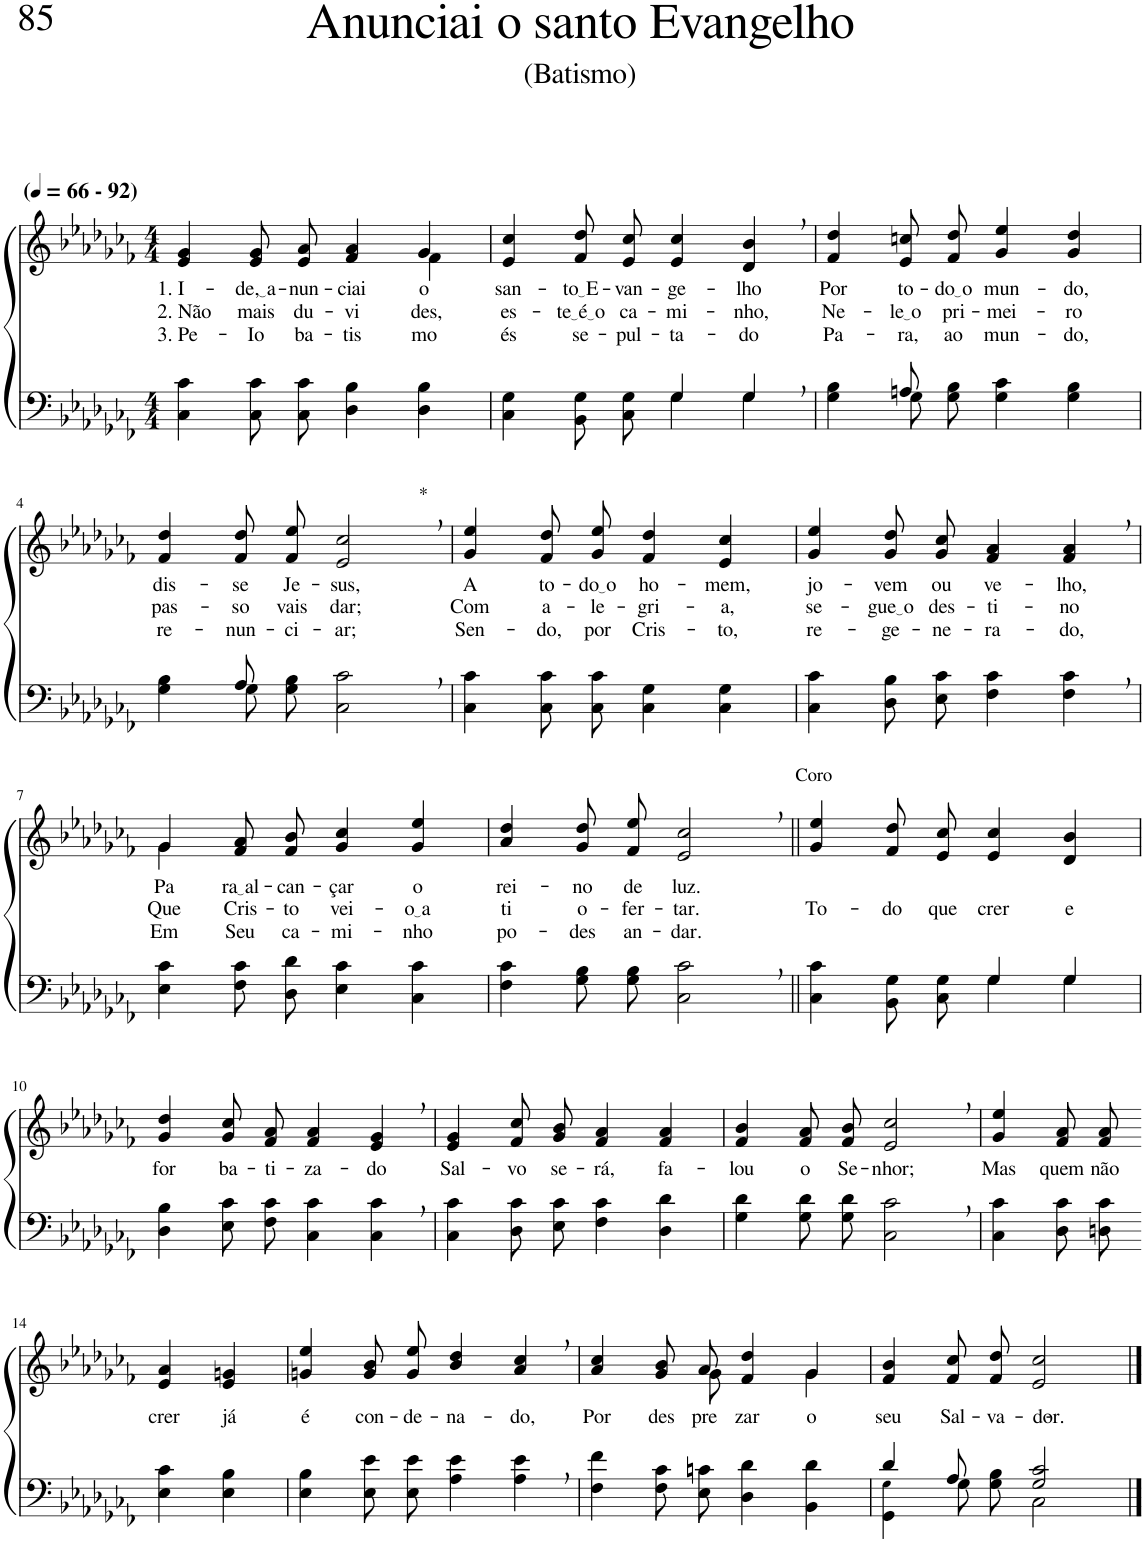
**kern	**kern	**text	**text	**text
*part2	*part1	*part1	*part1	*part1
*staff2	*staff1	*staff1	*staff1	*staff1
*I"Parte III e IV	*I"Parte I e II	*	*	*
*clefF4	*clefG2	*	*	*
*Trd2c3	*Trd2c3	*	*	*
*k[b-e-a-d-g-c-f-]	*k[b-e-a-d-g-c-f-]	*	*	*
*M4/4	*M4/4	*	*	*
*MM66	*MM66	*	*	*
=1	=1	=1	=1	=1
!	!LO:TX:a:B:t=(	!	!	!
!	!LO:TX:a:B:t=- 92)	!	!	!
!	!	!LO:LY:b	!LO:LY:b	!LO:LY:b
*	*^	*	*	*
4C-\ 4c-\	4e-/ 4g-/	2.ryy	1. I-	2. Não	3. Pe-
!	!	!	!LO:LY:b	!LO:LY:b	!LO:LY:b
8C-\ 8c-\L	8e-/ 8g-/L	.	de, a	mais	-Io
!	!	!	!LO:LY:b	!LO:LY:b	!LO:LY:b
8C-\ 8c-\J	8e-/ 8a-/J	.	-nun-	du-	ba-
!	!	!	!LO:LY:b	!LO:LY:b	!LO:LY:b
4D-\ 4B-\	4f-/ 4a-/	.	-ciai	-vi-	-tis-
!	!	!	!LO:LY:b	!LO:LY:b	!LO:LY:b
4D-\ 4B-\	4g-/	4f-\	o	-des,	-mo
=2	=2	=2	=2	=2	=2
*^	*	*	*	*	*
!	!	!	!	!LO:LY:b	!LO:LY:b	!LO:LY:b
*	*	*v	*v	*	*	*
2ryy	4C-\ 4G-\	4e-/ 4cc-/	san-	es-	és
!	!	!	!LO:LY:b	!LO:LY:b	!LO:LY:b
.	8BB-\ 8G-\L	8f-/ 8dd-/L	to E	te é o	se-
!	!	!	!LO:LY:b	!LO:LY:b	!LO:LY:b
.	8C-\ 8G-\J	8e-/ 8cc-/J	-van-	ca-	-pul-
!	!	!	!LO:LY:b	!LO:LY:b	!LO:LY:b
4G-/	4G-\	4e-/ 4cc-/	-ge-	-mi-	-ta-
!	!	!	!LO:LY:b	!LO:LY:b	!LO:LY:b
4G-,/	4G-\	4d-/, 4b-/,	-lho	-nho,	-do
=3	=3	=3	=3	=3	=3
!	!	!	!LO:LY:b	!LO:LY:b	!LO:LY:b
4ryy	4G-\ 4B-\	4f-/ 4dd-/	Por	Ne-	Pa-
!	!	!	!LO:LY:b	!LO:LY:b	!LO:LY:b
8An/	8G-\L	8e-/ 8ccn/L	to-	le o	-ra,
!	!	!	!LO:LY:b	!LO:LY:b	!LO:LY:b
2ryy	8G-\ 8B-\J	8f-/ 8dd-/J	do o	pri-	ao
!	!	!	!LO:LY:b	!LO:LY:b	!LO:LY:b
.	4G-\ 4c-\	4g-/ 4ee-/	mun-	-mei-	mun-
!	!	!	!LO:LY:b	!LO:LY:b	!LO:LY:b
.	4G-\ 4B-\	4g-/ 4dd-/	-do,	-ro	-do,
8ryy	.	.	.	.	.
!!LO:LB:g=z
=4	=4	=4	=4	=4	=4
!	!	!	!LO:LY:b	!LO:LY:b	!LO:LY:b
4ryy	4G-\ 4B-\	4f-/ 4dd-/	dis-	pas-	re-
!	!	!	!LO:LY:b	!LO:LY:b	!LO:LY:b
8A-/	8G-\L	8f-\ 8dd-\L	-se	-so	-nun-
!	!	!	!LO:LY:b	!LO:LY:b	!LO:LY:b
2ryy	8G-\ 8B-\J	8f-\ 8ee-\J	Je-	vais	-ci-
!	!	!LO:TX:a:t=*	!	!	!
!	!	!	!LO:LY:b	!LO:LY:b	!LO:LY:b
.	2C-\ 2c-\	2e-/, 2cc-/,	-sus,	dar;	-ar;
8ryy	.	.	.	.	.
*v	*v	*	*	*	*
=5	=5	=5	=5	=5
!	!	!LO:LY:b	!LO:LY:b	!LO:LY:b
4C-\ 4c-\	4g-/ 4ee-/	A	Com	Sen-
!	!	!LO:LY:b	!LO:LY:b	!LO:LY:b
8C-\ 8c-\L	8f-\ 8dd-\L	to-	a-	-do,
!	!	!LO:LY:b	!LO:LY:b	!LO:LY:b
8C-\ 8c-\J	8g-\ 8ee-\J	do o	-le-	por
!	!	!LO:LY:b	!LO:LY:b	!LO:LY:b
4C-\ 4G-\	4f-/ 4dd-/	ho-	-gri-	Cris-
!	!	!LO:LY:b	!LO:LY:b	!LO:LY:b
4C-\ 4G-\	4e-/ 4cc-/	-mem,	-a,	-to,
=6	=6	=6	=6	=6
!	!	!LO:LY:b	!LO:LY:b	!LO:LY:b
4C-\ 4c-\	4g-/ 4ee-/	jo-	se-	re-
!	!	!LO:LY:b	!LO:LY:b	!LO:LY:b
8D-\ 8B-\L	8g-/ 8dd-/L	-vem	gue o	-ge-
!	!	!LO:LY:b	!LO:LY:b	!LO:LY:b
8E-\ 8c-\J	8g-/ 8cc-/J	ou	des-	-ne-
!	!	!LO:LY:b	!LO:LY:b	!LO:LY:b
4F-\ 4c-\	4f-/ 4a-/	ve-	-ti-	-ra-
!	!	!LO:LY:b	!LO:LY:b	!LO:LY:b
4F-\, 4c-\,	4f-/, 4a-/,	-lho,	-no	-do,
!!LO:LB:g=z
=7	=7	=7	=7	=7
*	*^	*	*	*
!	!	!	!LO:LY:b	!LO:LY:b	!LO:LY:b
4E-\ 4c-\	4g-/	4g-\	Pa-	Que	Em
!	!	!	!LO:LY:b	!LO:LY:b	!LO:LY:b
8F-\ 8c-\L	8f-/ 8a-/L	2.ryy	ra al	Cris-	Seu
!	!	!	!LO:LY:b	!LO:LY:b	!LO:LY:b
8D-\ 8d-\J	8f-/ 8b-/J	.	-can-	-to	ca-
!	!	!	!LO:LY:b	!LO:LY:b	!LO:LY:b
4E-\ 4c-\	4g-/ 4cc-/	.	-çar	vei-	-mi-
!	!	!	!LO:LY:b	!LO:LY:b	!LO:LY:b
4C-\ 4c-\	4g-/ 4ee-/	.	o	o a	-nho
*	*v	*v	*	*	*
=8	=8	=8	=8	=8
!	!	!LO:LY:b	!LO:LY:b	!LO:LY:b
4F-\ 4c-\	4a-/ 4dd-/	rei-	ti	po-
!	!	!LO:LY:b	!LO:LY:b	!LO:LY:b
8G-\ 8B-\L	8g-\ 8dd-\L	-no	o-	-des
!	!	!LO:LY:b	!LO:LY:b	!LO:LY:b
8G-\ 8B-\J	8f-\ 8ee-\J	de	-fer-	an-
!	!LO:TX:a:t=Coro	!	!	!
!	!	!LO:LY:b	!LO:LY:b	!LO:LY:b
2C-\, 2c-\,	2e-/, 2cc-/,	luz.	-tar.	-dar.
=9||	=9||	=9||	=9||	=9||
*^	*	*	*	*
!	!	!	!	!LO:LY:b	!
2ryy	4C-\ 4c-\	4g-/ 4ee-/	.	To-	.
!	!	!	!	!LO:LY:b	!
.	8BB-\ 8G-\L	8f-/ 8dd-/L	.	-do	.
!	!	!	!	!LO:LY:b	!
.	8C-\ 8G-\J	8e-/ 8cc-/J	.	que	.
!	!	!	!	!LO:LY:b	!
4G-/	4G-\	4e-/ 4cc-/	.	crer	.
!	!	!	!	!LO:LY:b	!
4G-/	4G-\	4d-/ 4b-/	.	e	.
!!LO:LB:g=z
=10	=10	=10	=10	=10	=10
!	!	!	!LO:LY:b	!	!
*v	*v	*	*	*	*
4D-\ 4B-\	4g-/ 4dd-/	for	.	.
!	!	!LO:LY:b	!	!
8E-\ 8c-\L	8g-/ 8cc-/L	ba-	.	.
!	!	!LO:LY:b	!	!
8F-\ 8c-\J	8f-/ 8a-/J	-ti-	.	.
!	!	!LO:LY:b	!	!
4C-\ 4c-\	4f-/ 4a-/	-za-	.	.
!	!	!LO:LY:b	!	!
4C-\, 4c-\,	4e-/, 4g-/,	-do	.	.
=11	=11	=11	=11	=11
!	!	!LO:LY:b	!	!
4C-\ 4c-\	4e-/ 4g-/	Sal-	.	.
!	!	!LO:LY:b	!	!
8D-\ 8c-\L	8f-/ 8cc-/L	-vo	.	.
!	!	!LO:LY:b	!	!
8E-\ 8c-\J	8g-/ 8b-/J	se-	.	.
!	!	!LO:LY:b	!	!
4F-\ 4c-\	4f-/ 4a-/	-rá,	.	.
!	!	!LO:LY:b	!	!
4D-\ 4d-\	4f-/ 4a-/	fa-	.	.
=12	=12	=12	=12	=12
!	!	!LO:LY:b	!	!
4G-\ 4d-\	4f-/ 4b-/	-lou	.	.
!	!	!LO:LY:b	!	!
8G-\ 8d-\L	8f-/ 8a-/L	o	.	.
!	!	!LO:LY:b	!	!
8G-\ 8d-\J	8f-/ 8b-/J	Se-	.	.
!	!	!LO:LY:b	!	!
2C-\, 2c-\,	2e-/, 2cc-/,	-nhor;	.	.
=13	=13	=13	=13	=13
!	!	!LO:LY:b	!	!
4C-\ 4c-\	4g-/ 4ee-/	Mas	.	.
!	!	!LO:LY:b	!	!
8D-\ 8c-\L	8f-/ 8a-/L	quem	.	.
!	!	!LO:LY:b	!	!
8Dn\ 8c-\J	8f-/ 8a-/J	não	.	.
!!LO:LB:g=z
=14-	=14-	=14-	=14-	=14-
!	!	!LO:LY:b	!	!
4E-\ 4c-\	4e-/ 4a-/	crer	.	.
!	!	!LO:LY:b	!	!
4E-\ 4B-\	4e-/ 4gn/	já	.	.
=15	=15	=15	=15	=15
!	!	!LO:LY:b	!	!
4E-\ 4B-\	4gn/ 4ee-/	é	.	.
!	!	!LO:LY:b	!	!
8E-\ 8e-\L	8g\ 8b-\L	con-	.	.
!	!	!LO:LY:b	!	!
8E-\ 8e-\J	8g\ 8ee-\J	-de-	.	.
!	!	!LO:LY:b	!	!
4A-\ 4e-\	4b-/ 4dd-/	-na-	.	.
!	!	!LO:LY:b	!	!
4A-\, 4e-\,	4a-/, 4cc-/,	-do,	.	.
=16	=16	=16	=16	=16
!	!	!LO:LY:b	!	!
*	*^	*	*	*
4F-\ 4f-\	4a-/ 4cc-/	4.ryy	Por	.	.
!	!	!	!LO:LY:b	!	!
8F-\ 8c-\L	8g-/ 8b-/L	.	des-	.	.
!	!	!	!LO:LY:b	!	!
8E-\ 8cn\J	8a-/J	8g-\	-pre-	.	.
!	!	!	!LO:LY:b	!	!
4D-\ 4d-\	4f-/ 4dd-/	4ryy	-zar	.	.
!	!	!	!LO:LY:b	!	!
4BB-\ 4d-\	4g-/	4g-\	o	.	.
=17	=17	=17	=17	=17	=17
*^	*	*	*	*	*
!	!	!	!	!LO:LY:b	!	!
*	*	*v	*v	*	*	*
4d-/	4GG-\ 4G-!\	4f-/ 4b-/	seu	.	.
!	!	!	!LO:LY:b	!	!
8A-/	8G-\L	8f-/ 8cc-/L	Sal-	.	.
!	!	!	!LO:LY:b	!	!
8ryy	8G-\ 8B-\J	8f-/ 8dd-/J	-va-	.	.
!	!	!	!LO:LY:b	!	!
2G-/ 2c-/	2C-\	2e-/ 2cc-/	-dor.-	.	.
*v	*v	*	*	*	*
==	==	==	==	==
*-	*-	*-	*-	*-
